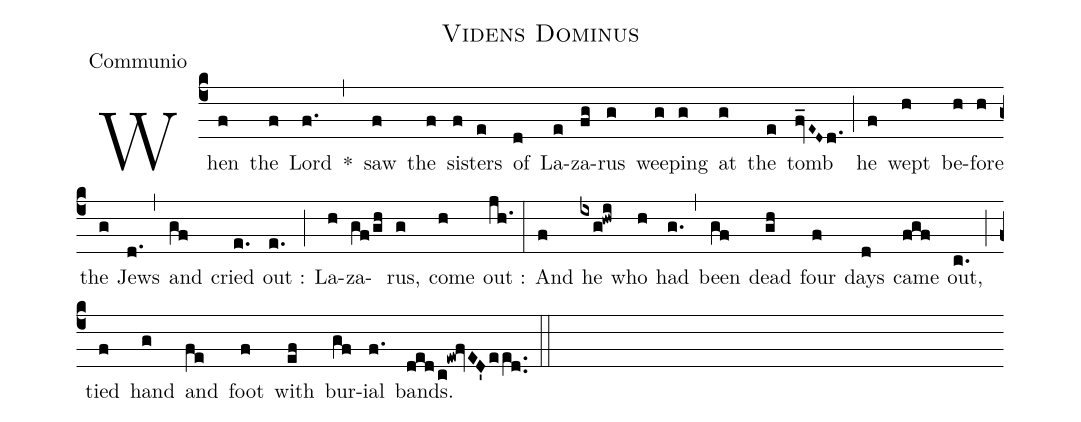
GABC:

name:Videns Dominus;
office-part:Communio;
%%
(c4) When(f) the(f) Lord(f.) *(,) saw(f) the(f) sis(f)ters(e) of(d) La(e)za(fg)rus(g) weep(g)ing(g) at(g) the(e) tomb(fv_E~D~d.) (;) he(f) wept(h) be(h)fore(h) the(g) Jews(d.) (,) and(gf) cried(e.) out :(e.) (;) La(h)za(gf/gh)rus,(g) come(h) out :(jh.) (:) And(f) he(ixg!hwi) who(h) had(g.) (,) been(gf) dead(gh) four(f) days(d) came(fgf) out,(c.) (;) tied(f) hand(g) and(fe) foot(f) with(ef) bur(gf)ial(f.) bands.(dedc!ew!fvED'ee[ll:1]d..) (::)
